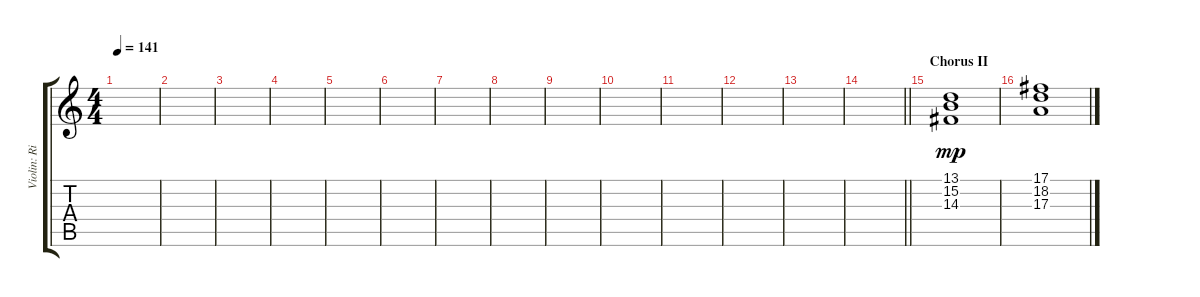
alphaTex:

\track ("Violin: Rick" "Violin: Ri") {instrument synthstrings1}
\staff {score tabs}
\tuning (Db4 Ab3 E3 B2 Gb2 Db2) {hide}
\ts (4 4)
\tempo 141
\clef g2
\ks c
|
|
|
|
|
|
|
|
|
|
|
|
|
\barLineRight lightlight
|
\section ("" "Chorus II")
(13.1 15.2 14.3).1{dy mp} |
(17.1 18.2 17.3).1
